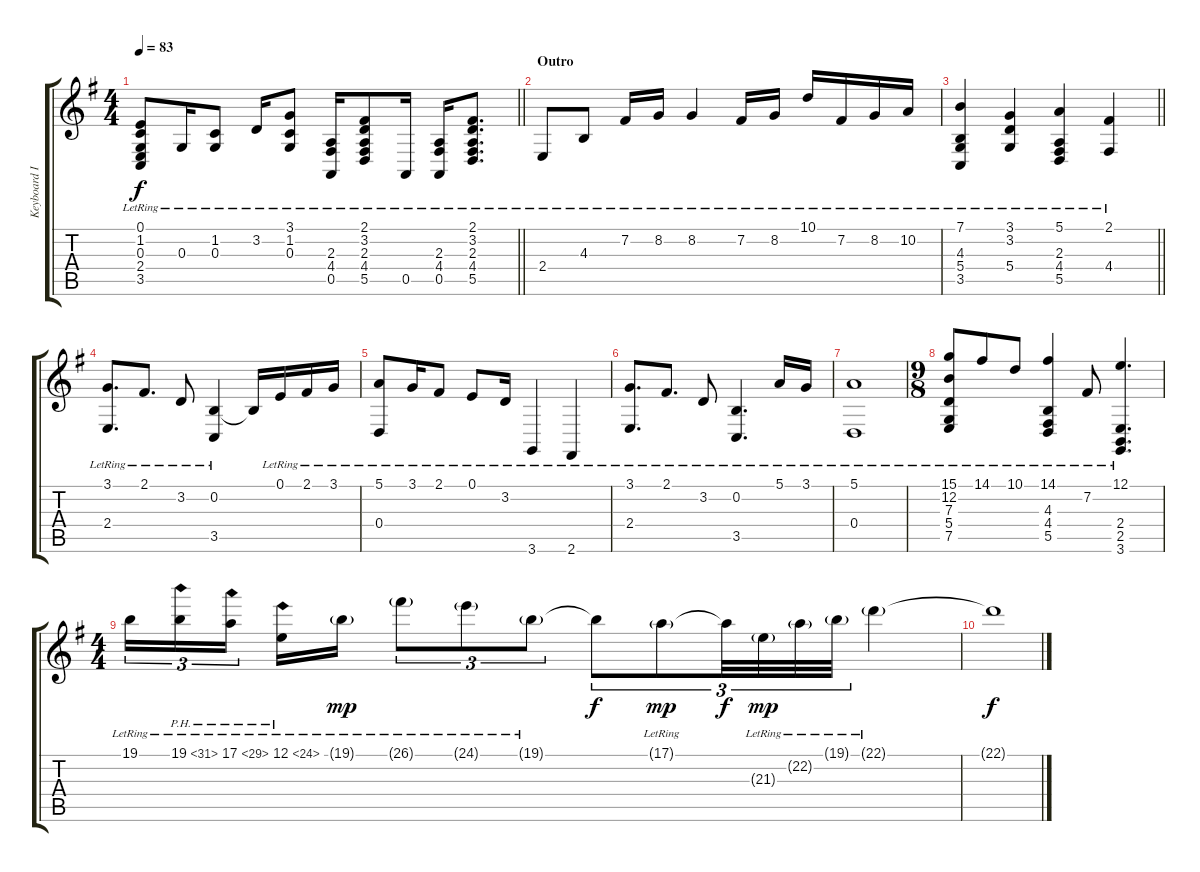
\track ("Keyboard III" "Keyboard I") {instrument acousticgrandpiano}
\staff {score tabs}
\tuning (E4 B3 G3 D3 A2 E2) {hide}
\ts (4 4)
\tempo 83
\clef g2
\barLineRight lightlight
\ks g
(0.1{lr} 1.2{lr} 0.3{lr} 2.4{lr} 3.5{lr}).8{dy f} 0.3{lr}.16 (1.2{lr} 0.3{lr}).8 3.2{lr}.16 (3.1{lr} 1.2{lr} 0.3{lr}).8 (2.3{lr} 4.4{lr} 0.5{lr}).16 (2.1{lr} 3.2{lr} 2.3{lr} 4.4{lr} 5.5{lr}).8 0.5{lr}.16 (2.3{lr} 4.4{lr} 0.5{lr}).16 (2.1{lr} 3.2{lr} 2.3{lr} 4.4{lr} 5.5{lr}).8{d} |
\section ("" "Outro")
2.4{lr}.8 4.3{lr}.8 7.2{lr}.16 8.2{lr}.16 8.2{lr}.4 7.2{lr}.16 8.2{lr}.16 10.1{lr}.16 7.2{lr}.16 8.2{lr}.16 10.2{lr}.16 |
\barLineRight lightlight
(7.1{lr} 4.3{lr} 5.4{lr} 3.5{lr}).4 (3.1{lr} 3.2{lr} 5.4{lr}).4 (5.1{lr} 2.3{lr} 4.4{lr} 5.5{lr}).4 (2.1{lr} 4.4{lr}).4 |
\section ("" "")
(3.1{lr} 2.4{lr}).8{d} 2.1{lr}.8{d} 3.2{lr}.8 (0.2{lr} 3.5{lr}).4 0.2{t}.16 0.1{lr}.16 2.1{lr}.16 3.1{lr}.16 |
(5.1{lr} 0.4{lr}).8 3.1{lr}.16 2.1{lr}.8 0.1{lr}.8 3.2{lr}.16 3.6{lr}.4 2.6{lr}.4 |
(3.1{lr} 2.4{lr}).8{d} 2.1{lr}.8{d} 3.2{lr}.8 (0.2{lr} 3.5{lr}).4{d} 5.1{lr}.16 3.1{lr}.16 |
(5.1{lr} 0.4{lr}).1 |
\ts (9 8)
(15.1{lr} 12.2{lr} 7.3{lr} 5.4{lr} 7.5{lr}).8 14.1{lr}.8 10.1{lr}.8 (14.1{lr} 4.3{lr} 4.4{lr} 5.5{lr}).4 7.2{lr}.8 (12.1{lr} 2.4{lr} 2.5{lr} 3.6{lr}).4{d} |
\ts (4 4)
19.1{lr}.16{tu (3 2)} 19.1{ph 12 lr}.16{tu (3 2)} 17.1{ph 12 lr}.16{tu (3 2) beam splitsecondary} 12.1{ph 12 lr}.16 19.1{g lr}.16{dy mp} 26.1{g lr}.8{tu (3 2)} 24.1{g lr}.8{tu (3 2)} 19.1{g lr}.8{tu (3 2)} 19.1{t}.8{tu (3 2) dy f} 17.1{g lr}.8{tu (3 2) dy mp} 17.1{t}.32{tu (3 2) dy f} 21.3{g lr}.32{tu (3 2) dy mp} 22.2{g lr}.32{tu (3 2)} 19.1{g lr}.32{tu (3 2)} 22.1{g lr}.4 |
22.1{t}.1{dy f}
